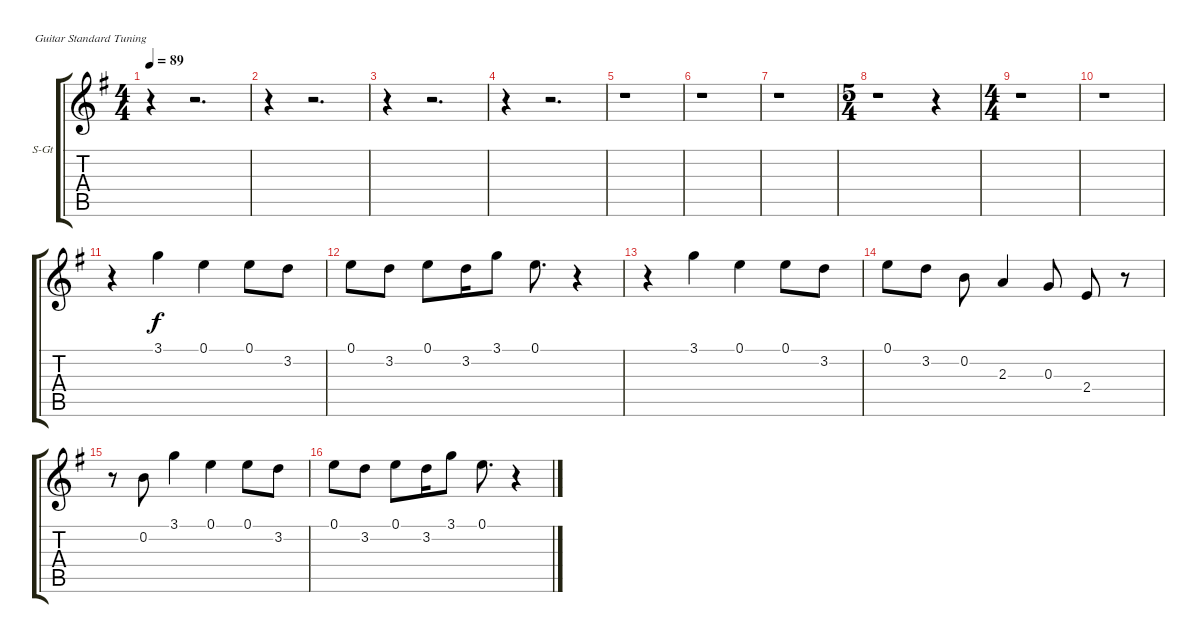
\bracketExtendMode groupsimilarinstruments
\firstSystemTrackNameOrientation horizontal
\otherSystemsTrackNameOrientation horizontal
\track ("Vox" "S-Gt") {instrument frenchhorn}
\staff {score tabs}
\tuning (E4 B3 G3 D3 A2 E2)
\displaytranspose 12
\ts (4 4)
\tempo 89
\clef g2
\scale
0.447205
\ks eminor
r.4{dy f instrument frenchhorn} r.2{d} |
\scale
0.276398 r.4 r.2{d} |
\scale
0.276398 r.4 r.2{d} |
\scale
0.41784 r.4 r.2{d} |
\scale
0.29108 r.1 |
\scale
0.29108 r.1 |
\scale
0.187879 r.1 |
\ts (5 4)
\scale
0.457576 r.1 r.4 |
\ts (4 4)
\scale
0.354545 r.1 |
\scale
0.173184 r.1 |
\scale
0.363128 r.4 3.1.4 0.1.4 0.1.8 3.2.8 |
\scale
0.463687 0.1.8 3.2.8 0.1.8 3.2.16 3.1.8 0.1.8{d} r.4 |
\scale
0.309524 r.4 3.1.4 0.1.4 0.1.8 3.2.8 |
\scale
0.357143 0.1.8 3.2.8 0.2.8 2.3.4 0.3.8 2.4.8 r.8 |
\scale
0.333333 r.8 0.2.8 3.1.4 0.1.4 0.1.8 3.2.8 |
\scale
0.385151 0.1.8 3.2.8 0.1.8 3.2.16 3.1.8 0.1.8{d} r.4
